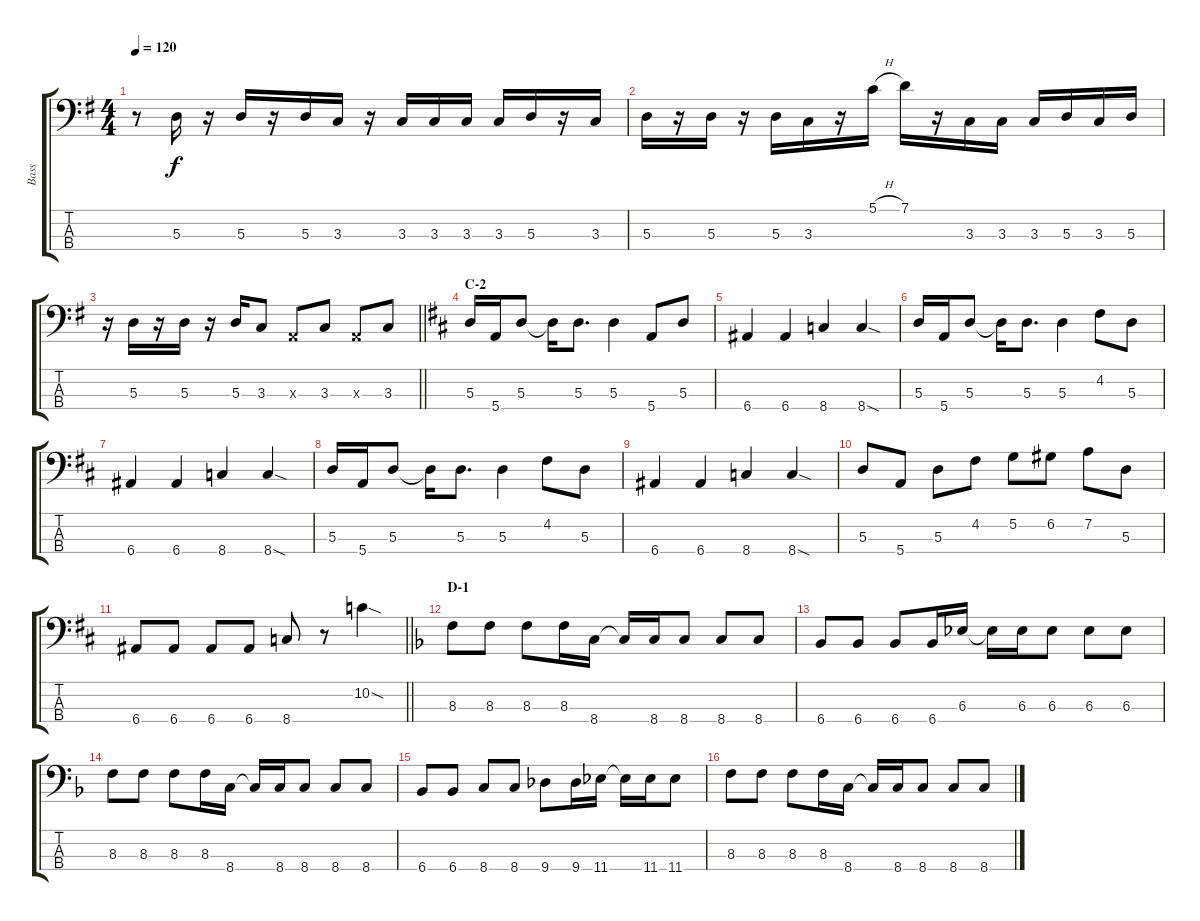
\track ("Bass" "Bass") {instrument electricbassfinger}
\staff {score tabs}
\tuning (G2 D2 A1 E1) {hide}
\ts (4 4)
\tempo 120
\clef f4
\ks g
r.8{dy f} 5.3.16 r.16 5.3.16 r.16 5.3.16 3.3.16 r.16 3.3.16 3.3.16 3.3.16 3.3.16 5.3.16 r.16 3.3.16 |
5.3.16 r.16 5.3.16 r.16 5.3.16 3.3.16 r.16 5.1{h}.16 7.1.16 r.16 3.3.16 3.3.16 3.3.16 5.3.16 3.3.16 5.3.16 |
\barLineRight lightlight
r.16 5.3.16 r.16 5.3.16 r.16 5.3.16 3.3.8 0.3{x}.8 3.3.8 0.3{x}.8 3.3.8 |
\section ("" "C-2")
\ks d
5.3.16 5.4.16 5.3.8 5.3{t}.16 5.3.8{d} 5.3.4 5.4.8 5.3.8 |
6.4.4 6.4.4 8.4.4 8.4{sod}.4 |
5.3.16 5.4.16 5.3.8 5.3{t}.16 5.3.8{d} 5.3.4 4.2.8 5.3.8 |
6.4.4 6.4.4 8.4.4 8.4{sod}.4 |
5.3.16 5.4.16 5.3.8 5.3{t}.16 5.3.8{d} 5.3.4 4.2.8 5.3.8 |
6.4.4 6.4.4 8.4.4 8.4{sod}.4 |
5.3.8 5.4.8 5.3.8 4.2.8 5.2.8 6.2.8 7.2.8 5.3.8 |
\barLineRight lightlight
6.4.8 6.4.8 6.4.8 6.4.8 8.4.8 r.8 10.2{sod}.4 |
\section ("" "D-1")
\ks f
8.3.8 8.3.8 8.3.8 8.3.16 8.4.16 8.4{t}.16 8.4.16 8.4.8 8.4.8 8.4.8 |
6.4.8 6.4.8 6.4.8 6.4.16 6.3.16 6.3{t}.16 6.3.16 6.3.8 6.3.8 6.3.8 |
8.3.8 8.3.8 8.3.8 8.3.16 8.4.16 8.4{t}.16 8.4.16 8.4.8 8.4.8 8.4.8 |
6.4.8 6.4.8 8.4.8 8.4.8 9.4.8 9.4.16 11.4.16 11.4{t}.16 11.4.16 11.4.8 |
8.3.8 8.3.8 8.3.8 8.3.16 8.4.16 8.4{t}.16 8.4.16 8.4.8 8.4.8 8.4.8
